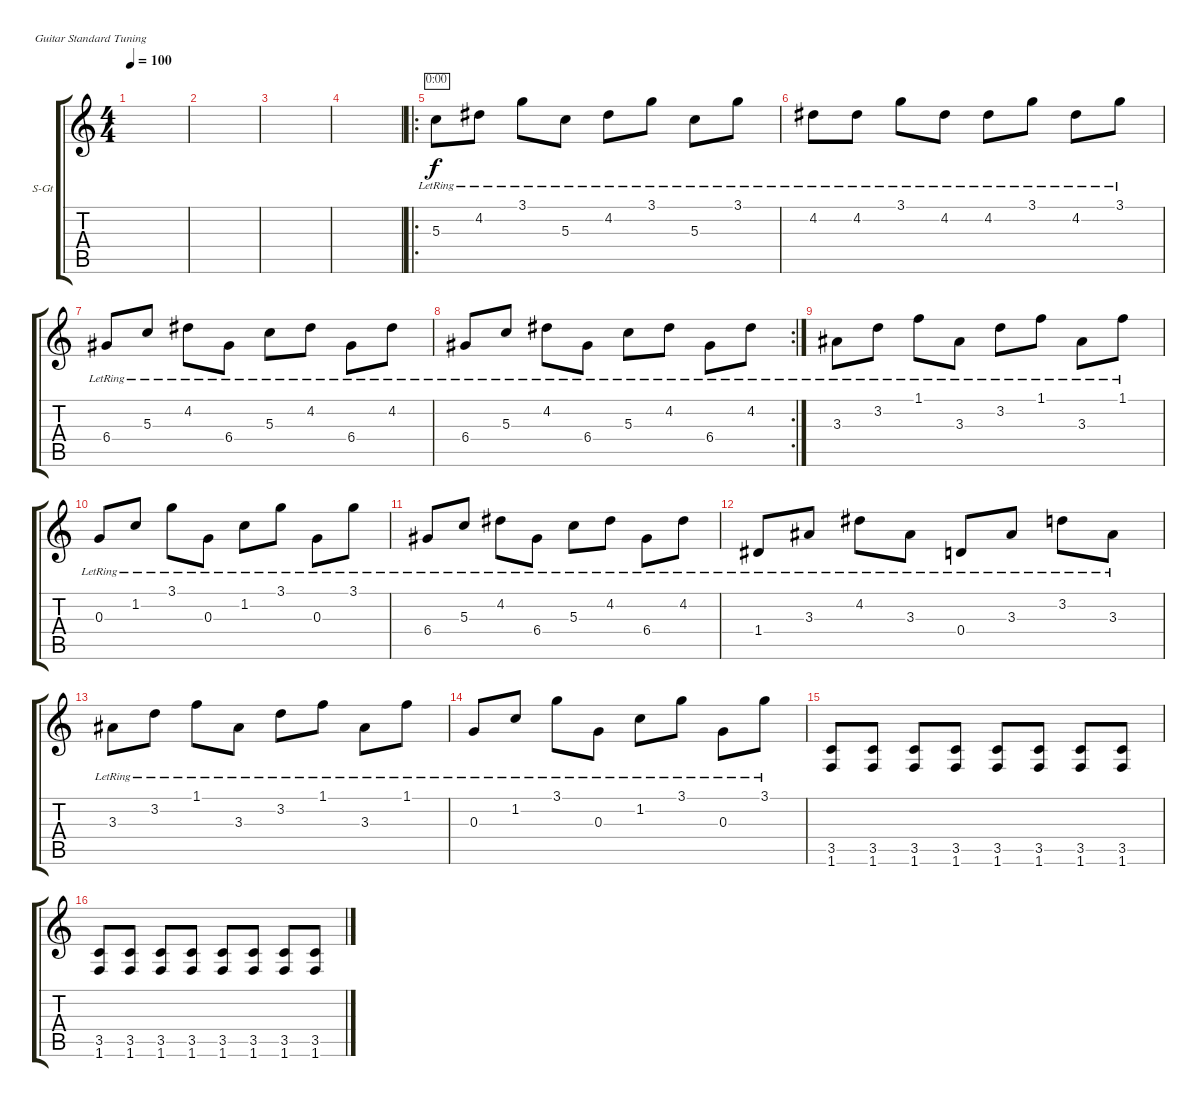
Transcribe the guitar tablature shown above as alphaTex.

\defaultSystemsLayout 4
\bracketExtendMode groupsimilarinstruments
\firstSystemTrackNameOrientation horizontal
\otherSystemsTrackNameOrientation horizontal
\track ("Steel Guitar" "S-Gt") {instrument acousticguitarsteel}
\staff {score tabs}
\tuning (E4 B3 G3 D3 A2 E2)
\ts (4 4)
\tempo 100
\clef g2
\scale
0.485477
\ks c
|
\scale
0.257261 |
\scale
0.257261 |
\scale
0.313131 |
\ro
\scale
0.373737 5.3{lr}.8{timer} 4.2{lr}.8 3.1{lr}.8 5.3{lr}.8 4.2{lr}.8 3.1{lr}.8 5.3{lr}.8 3.1{lr}.8 |
\scale
0.313131 4.2{lr}.8 4.2{lr}.8 3.1{lr}.8 4.2{lr}.8 4.2{lr}.8 3.1{lr}.8 4.2{lr}.8 3.1{lr}.8 |
\scale
0.333333 6.4{lr}.8 5.3{lr}.8 4.2{lr}.8 6.4{lr}.8 5.3{lr}.8 4.2{lr}.8 6.4{lr}.8 4.2{lr}.8 |
\rc 2
\scale
0.333333 6.4{lr}.8 5.3{lr}.8 4.2{lr}.8 6.4{lr}.8 5.3{lr}.8 4.2{lr}.8 6.4{lr}.8 4.2{lr}.8 |
\scale
0.333333 3.3{lr}.8 3.2{lr}.8 1.1{lr}.8 3.3{lr}.8 3.2{lr}.8 1.1{lr}.8 3.3{lr}.8 1.1{lr}.8 |
\scale
0.322917 0.3{lr}.8 1.2{lr}.8 3.1{lr}.8 0.3{lr}.8 1.2{lr}.8 3.1{lr}.8 0.3{lr}.8 3.1{lr}.8 |
\scale
0.354167 6.4{lr}.8 5.3{lr}.8 4.2{lr}.8 6.4{lr}.8 5.3{lr}.8 4.2{lr}.8 6.4{lr}.8 4.2{lr}.8 |
\scale
0.322917 1.4{lr}.8 3.3{lr}.8 4.2{lr}.8 3.3{lr}.8 0.4{lr}.8 3.3{lr}.8 3.2{lr}.8 3.3{lr}.8 |
\scale
0.333333 3.3{lr}.8 3.2{lr}.8 1.1{lr}.8 3.3{lr}.8 3.2{lr}.8 1.1{lr}.8 3.3{lr}.8 1.1{lr}.8 |
\scale
0.333333 0.3{lr}.8 1.2{lr}.8 3.1{lr}.8 0.3{lr}.8 1.2{lr}.8 3.1{lr}.8 0.3{lr}.8 3.1{lr}.8 |
\scale
0.333333 (3.5 1.6).8 (3.5 1.6).8 (3.5 1.6).8 (3.5 1.6).8 (3.5 1.6).8 (3.5 1.6).8 (3.5 1.6).8 (3.5 1.6).8 |
\scale
0.333333 (3.5 1.6).8 (3.5 1.6).8 (3.5 1.6).8 (3.5 1.6).8 (3.5 1.6).8 (3.5 1.6).8 (3.5 1.6).8 (3.5 1.6).8
